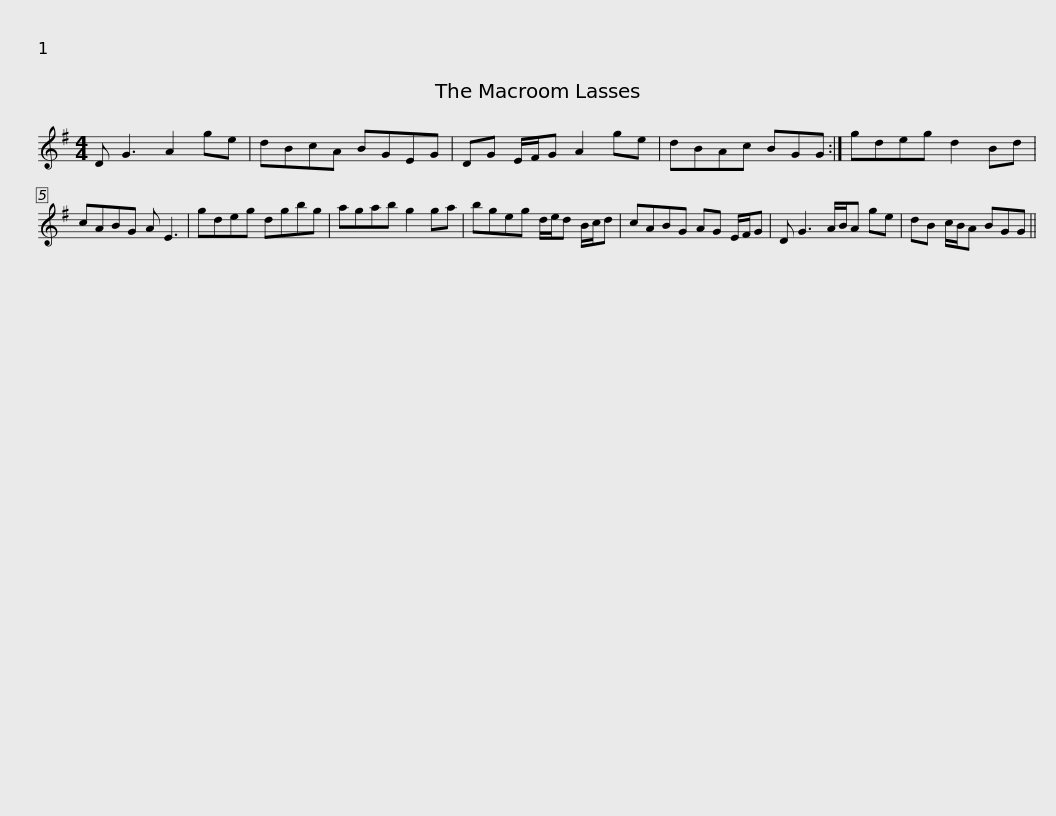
X:1
L:1/8
M:4/4
I:linebreak $
K:G
V:1 treble
V:1
 D G3 A2 ge | dBcA BGEG | DG E/F/G A2 ge | dBAc BGG :| gdeg d2 Bd | %5
 cABG A E3 |$ gdeg dgbg | agab g2 ga | bgeg d/e/d B/c/d | cABG AG E/F/G | %10
 D G3 A/B/A ge |$ dB c/B/A BGG || %12
